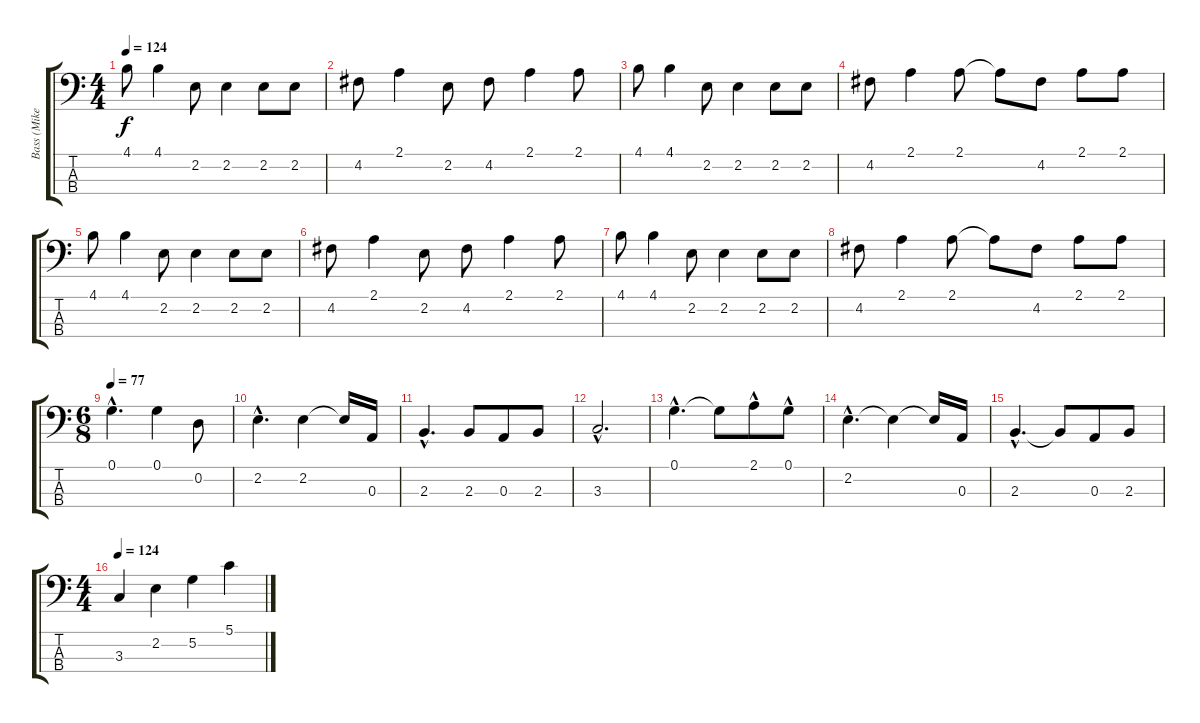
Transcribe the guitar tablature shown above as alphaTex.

\track ("Bass (Mike Mills)" "Bass (Mike") {instrument electricbasspick}
\staff {score tabs}
\tuning (G2 D2 A1 E1) {hide}
\ts (4 4)
\tempo 124
\clef f4
\ks c
4.1.8{dy f} 4.1.4 2.2.8 2.2.4 2.2.8 2.2.8 |
4.2.8 2.1.4 2.2.8 4.2.8 2.1.4 2.1.8 |
4.1.8 4.1.4 2.2.8 2.2.4 2.2.8 2.2.8 |
4.2.8 2.1.4 2.1.8 2.1{t}.8 4.2.8 2.1.8 2.1.8 |
4.1.8 4.1.4 2.2.8 2.2.4 2.2.8 2.2.8 |
4.2.8 2.1.4 2.2.8 4.2.8 2.1.4 2.1.8 |
4.1.8 4.1.4 2.2.8 2.2.4 2.2.8 2.2.8 |
4.2.8 2.1.4 2.1.8 2.1{t}.8 4.2.8 2.1.8 2.1.8 |
\ts (6 8)
\tempo 77
0.1{hac}.4{d} 0.1.4 0.2.8 |
2.2{hac}.4{d} 2.2.4 2.2{t}.16 0.3.16 |
2.3{hac}.4{d} 2.3.8 0.3.8 2.3.8 |
3.3{hac}.2{d} |
0.1{hac}.4{d} 0.1{t}.8 2.1{hac}.8 0.1{hac}.8 |
2.2{hac}.4{d} 2.2{t}.4 2.2{t}.16 0.3.16 |
2.3{hac}.4{d} 2.3{t}.8 0.3.8 2.3.8 |
\ts (4 4)
\tempo 124
3.3.4 2.2.4 5.2.4 5.1.4
